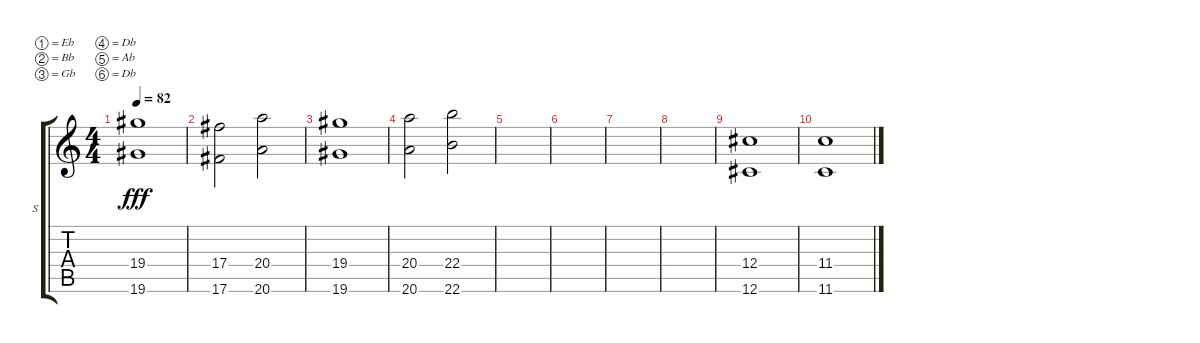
\defaultSystemsLayout 4
\bracketExtendMode groupsimilarinstruments
\firstSystemTrackNameOrientation horizontal
\otherSystemsTrackNameOrientation horizontal
\track ("Synth" "S") {instrument overdrivenguitar}
\staff {score tabs}
\tuning (Eb4 Bb3 Gb3 Db3 Ab2 Db2)
\ts (4 4)
\tempo 82
\clef g2
\ks c
(19.4 19.6).1{dy fff} |
(17.6 17.4).2 (20.4 20.6).2 |
(19.4 19.6).1 |
(20.6 20.4).2 (22.4 22.6).2 |
|
|
|
|
(12.4 12.6).1 |
(11.6 11.4).1
